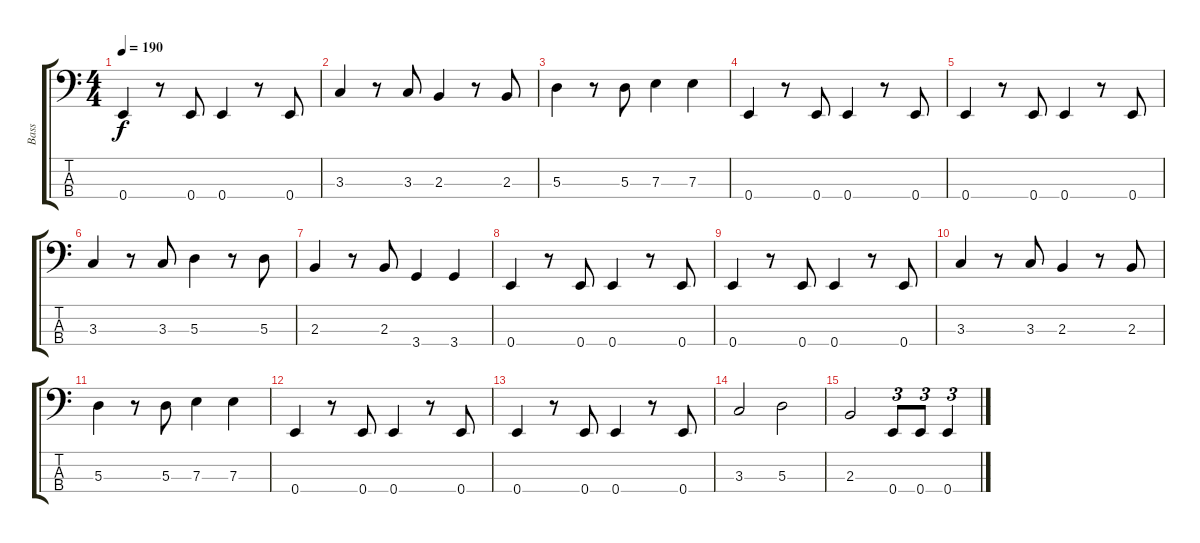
\track ("Bass" "Bass") {instrument electricbassfinger}
\staff {score tabs}
\tuning (G2 D2 A1 E1) {hide}
\ts (4 4)
\tempo 190
\clef f4
\ks c
0.4.4{dy f} r.8 0.4.8 0.4.4 r.8 0.4.8 |
3.3.4 r.8 3.3.8 2.3.4 r.8 2.3.8 |
5.3.4 r.8 5.3.8 7.3.4 7.3.4 |
0.4.4 r.8 0.4.8 0.4.4 r.8 0.4.8 |
0.4.4 r.8 0.4.8 0.4.4 r.8 0.4.8 |
3.3.4 r.8 3.3.8 5.3.4 r.8 5.3.8 |
2.3.4 r.8 2.3.8 3.4.4 3.4.4 |
0.4.4 r.8 0.4.8 0.4.4 r.8 0.4.8 |
0.4.4 r.8 0.4.8 0.4.4 r.8 0.4.8 |
3.3.4 r.8 3.3.8 2.3.4 r.8 2.3.8 |
5.3.4 r.8 5.3.8 7.3.4 7.3.4 |
0.4.4 r.8 0.4.8 0.4.4 r.8 0.4.8 |
0.4.4 r.8 0.4.8 0.4.4 r.8 0.4.8 |
3.3.2 5.3.2 |
2.3.2 0.4.8{tu (3 2)} 0.4.8{tu (3 2)} 0.4.4{tu (3 2)}
